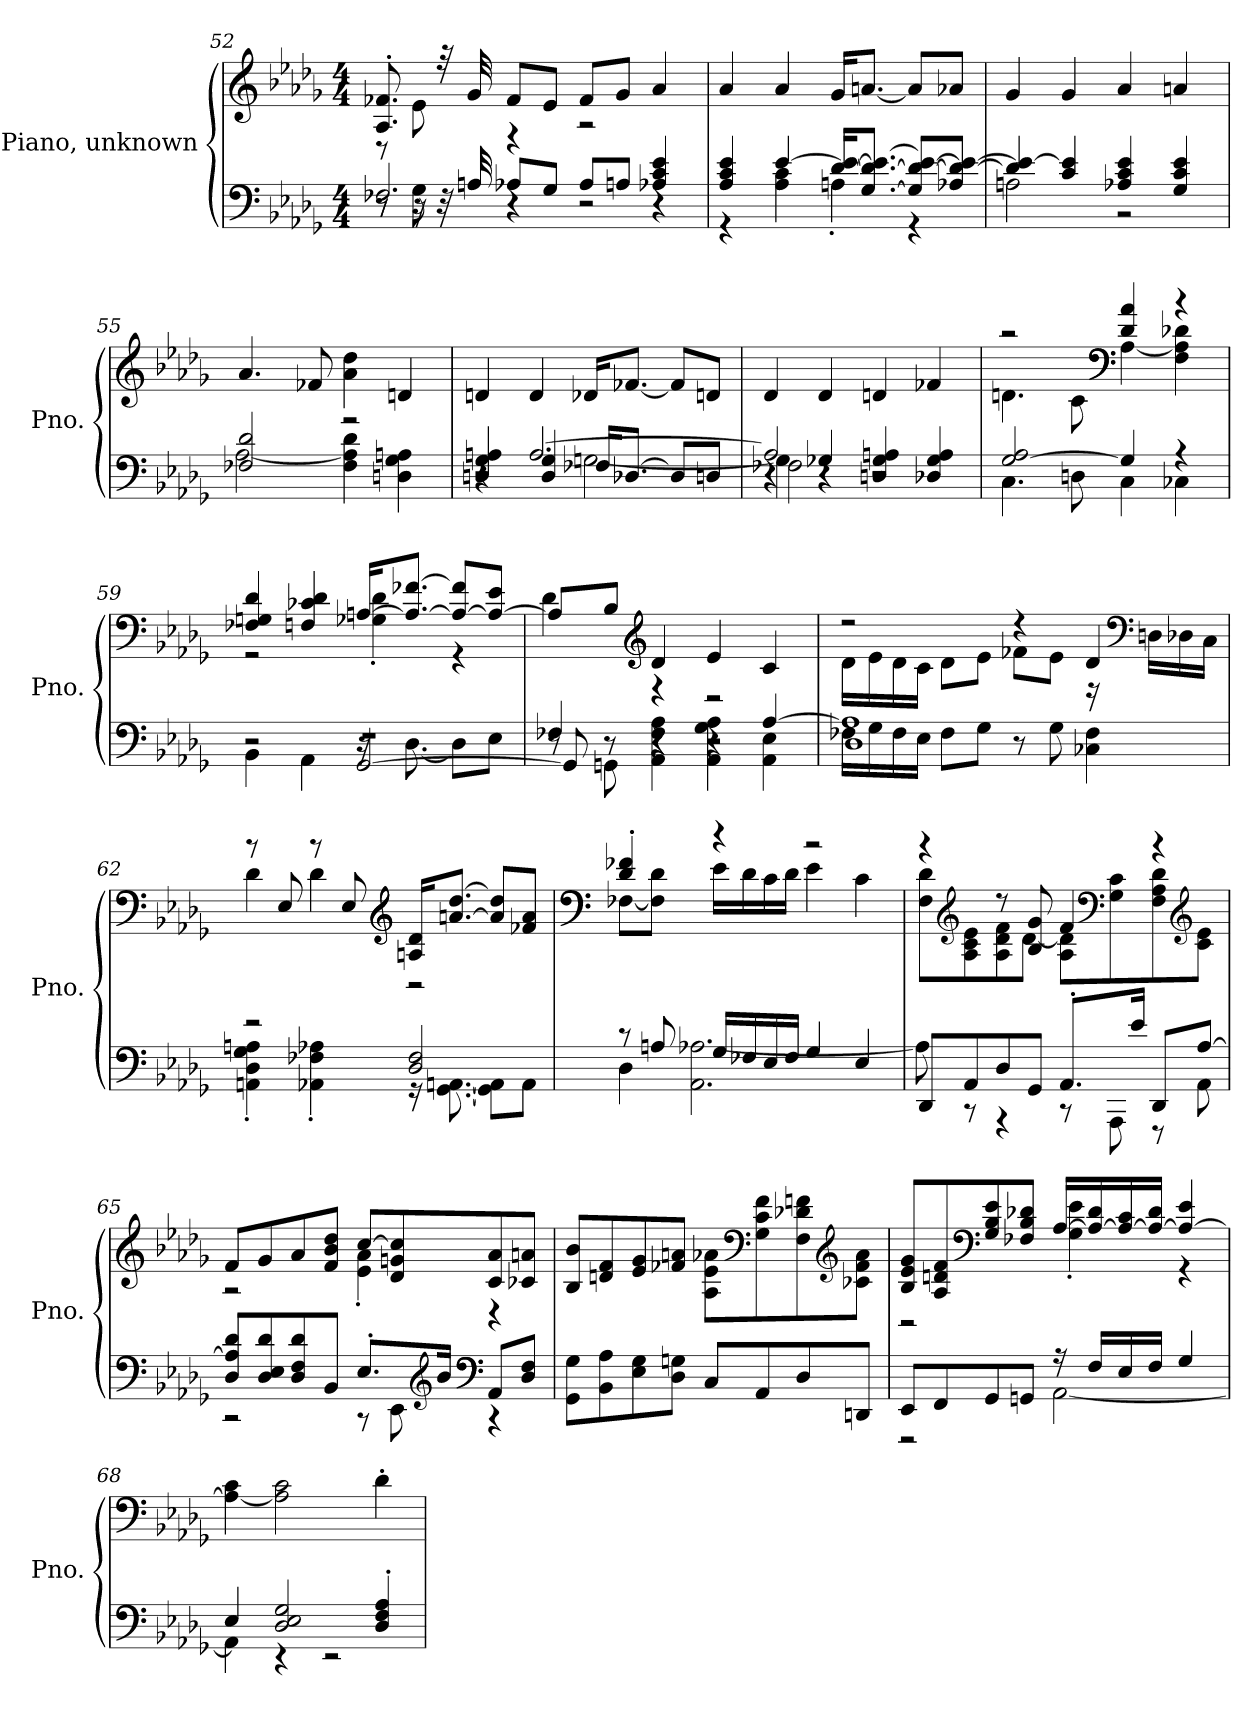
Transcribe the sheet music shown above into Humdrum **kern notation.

**kern	**kern
*part1	*part1
*staff2	*staff1
*I"Piano, unknown	*
*I'Pno.	*
!!LO:PB:g=z
*clefF4	*clefG2
*k[b-e-a-d-g-]	*k[b-e-a-d-g-]
*M4/4	*M4/4
=52	=52
*^	*^
*	*^	*	*
8r	8r	2.F-X/	8.A-/' 8.f-X/'	8r
16r	8G-\	.	.	8e-\
32r	.	.	32r	.
32An/	.	.	32g-/	.
8A-X/L	4r	.	8f-/L	4r
8G-/J	.	.	8e-/J	.
8A-/L	2r	.	8f-/L	2r
8An/J	.	.	8g-/J	.
4A-X/ 4c/ 4e-/	.	4r	4a-/	.
*	*v	*v	*	*
*	*	*v	*v
=53	=53	=53
4A-/ 4c/ 4e-/	4r	4a-/
[4e-/	4A-\ 4c\	4a-/
[16d-/ 16e-/_KL	4An'\	16g-/KL
[8.G-/ 8.d-/_ 8.e-/_J	.	[8.an/J
8G-/] 8d-/_ 8e-/_L	4r	8a/L]
8A-X/ 8d-/_ 8e-/_J	.	8a-X/J
=54	=54	=54
4d-/] 4e-/_	2An\	4g-/
4c/ 4e-/]	.	4g-/
4A-X/ 4c/ 4e-/	2r	4a-/
4G-/ 4c/ 4e-/	.	4an/
=55	=55	=55
2F-X/ 2d-/	[2A-\	4.a-/
.	.	8f-X/
2r	4F-\ 4A-\] 4d-\	4a-\ 4dd-\
.	4Dn\ 4G-\ 4An\	4dn/
!!LO:LB:g=z
=56	=56	=56
*	*^	*
4r	2r	4Dn/ 4G-/ 4An/	4dn/
[2.A/	.	4D/ 4G-/	4d/
.	[2Gn\	16F-X/KL	16d-X/KL
.	.	[8.D-X/J	[8.f-X/J
.	.	8D-/L]	8f-/L]
.	.	8Dn/J	8dn/J
=57	=57	=57	=57
*	*	*^	*
2A/]	4G\]	4r	2F-X\	4d-/
.	4r	4G-X/	.	4d-/
2r	2r	4Dn/ 4G-/ 4An/	2r	4dn/
.	.	4D-X/ 4G-/ 4A/	.	4f-X/
*	*v	*v	*v	*
=58	=58	=58
*	*	*^
[2G-/ 2A-/	4.C\	2r	4.dn\
.	8Dn\	.	8c\
*	*	*clefF4	*
4G-/]	4C\	4d/ 4a-/	[4A-\
4r	4C-X\	4r	4F\ 4A-\] 4d-X\
!!LO:LB:g=z	!!
=59	=59	=59	=59
*	*^	*	*
1r	4BB-\	2r	4F-X/ 4Gn/ 4d-/	2r
.	4AA-\	.	4Fn/ 4c-X/ 4d-/	.
.	16r	[2GG-/	[16An/KL	4G-X\' 4d-\'
.	[8.D-\	.	8.A/_ [8.f-X/J	.
.	8D-\L]	.	8A/_ 8f-/]L	4r
.	8E-\J	.	8A/_ 8e-/J	.
=60	=60	=60	=60	=60
4F-X/	8r	8GG-/]	8A/L]	4d-\
.	8GGn\	8r	8B-/J	.
*	*	*	*clefG2	*
4r	4AA-\ 4F-\ 4A-\	4r	4d-/	4r
4r	4AA-\ 4G-\ 4A-\	2r	4e-/	2r
[4A-/	4AA-\ 4E-\	.	4c/	.
=61	=61	=61	=61	=61
1A-]	16F-X\LL	1D-	2r	16d-\LL
.	16G-\	.	.	16e-\
.	16F-\	.	.	16d-\
.	16E-\JJ	.	.	16c\JJ
.	8F-\L	.	.	8d-\L
.	8G-\J	.	.	8e-\J
.	8r	.	4r	8f-X\L
.	8G-\	.	.	8e-\J
.	4C-X\ 4F-\	.	4d-/	16r
*	*	*	*clefF4	*
.	.	.	.	16Dn\LL
.	.	.	.	16D-X\
.	.	.	.	16C\JJ
*	*v	*v	*	*
!!LO:LB:g=z	!!
=62	=62	=62	=62
2r	4AAn\' 4D-\' 4G-\' 4An\'	8r	4d-\
.	.	8E-/	.
.	4AA-X\' 4F-X\' 4A-X\'	8r	4d-\
.	.	8E-/	.
*	*	*clefG2	*
2D-/ 2F-/	16r	16An/ 16d-/KL	2r
.	[8.GG-\ [8.AAn\	[8.an/ [8.dd-/J	.
.	8GG-\] 8AA\]L	8a/] 8dd-/]L	.
.	8AA\J	8f-X/ 8a/J	.
=63	=63	=63	=63
*	*	*clefF4	*
8r	4D-\	4d-/' 4f-X/'	[8F-X\L
8An/	.	.	8F-\] 8d-\J
16G-/LL	2.AA-\ [2.A-X\	4r	16e-\LL
16F-X/	.	.	16d-\
16E-/	.	.	16c\
16F-/JJ	.	.	16d-\JJ
4G-/	.	2r	4e-\
4E-/	.	.	4c\
!!LO:LB:g=z	!!
=64	=64	=64	=64
8DD-/L	8A-\]	4r	8F\ 8d-\L
*	*	*clefG2	*
8AA-/	8r	.	8A-\ 8c\ 8e-\
8D-/	4r	8r	8A-\ 8d-\ 8f\
8GG-/J	.	8B-/ 8g-/	[8d-\J
8.AA-'/L	8r	4f/	8A-\ 8d-\]L
*	*	*clefF4	*
.	8AAA-\	.	8G-\ 8c\
16e-/Jk	.	.	.
8DD-/L	8r	4r	8F\ 8A-\ 8d-\
*	*	*clefG2	*
[8A-/J	8AA-\	.	8c\ 8e-\J
=65	=65	=65	=65
8D-/ 8A-/] 8d-/L	2r	8f/L	2r
8D-/ 8E-/ 8d-/	.	8g-/	.
8D-/ 8F/ 8d-/	.	8a-/	.
8BB-/J	.	8f/ 8b-/ 8dd-/J	.
8.E-'/L	8r	[8cc/L	4e-\' 4a-\'
.	8EE-\	8d-/ 8gn/ 8cc/]	.
*clefG2	*	*	*
16b-/Jk	.	.	.
*clefF4	*	*	*
8AA-/L	4r	8c/ 8a-/	4r
8D-/ 8F/J	.	8c-X/ 8an/J	.
*v	*v	*	*
*	*v	*v
!!LO:LB:g=z
=66	=66
8GG-\ 8G-\L	8B-/ 8b-/L
8BB-\ 8A-\	8dn/ 8f/
8E-\ 8G-\	8e-/ 8g-/
8D-\ 8Gn\J	8f-X/ 8an/J
8C/L	8A-\ 8e-\ 8a-X\L
*	*clefF4
8AA-/	8G-\ 8c\ 8f-\
8D-/	8F\ 8d-X\ 8fn\
*	*clefG2
8DDn/J	8c-X\ 8f\ 8a-\J
=67	=67
*^	*^
8EE-/L	2r	8B-/ 8e-/ 8g-/L	2r
8FF/	.	8A-/ 8dn/ 8f/	.
*	*	*clefF4	*
8GG-/	.	8G-/ 8B-/ 8e-/	.
8GGn/J	.	8F-X/ 8B-/ 8d-X/J	.
16r	[2AA-\	[16A-/LL	4G-\' 4e-\'
16F/LL	.	16A-/_ 16d-/	.
16E-/	.	16A-/_ 16c/	.
16F/JJ	.	16A-/_ 16d-/JJ	.
4G-/	.	4A-/_ 4e-/	4r
*	*	*v	*v
=68	=68	=68
4E-/	4AA-\]	4A-\_ 4c\
2D-/ 2E-/ 2G-/	4r	2A-\] 2c\
.	2r	.
4D-/' 4F/' 4A-/'	.	4d-'\
*v	*v	*
=	=
*-	*-
